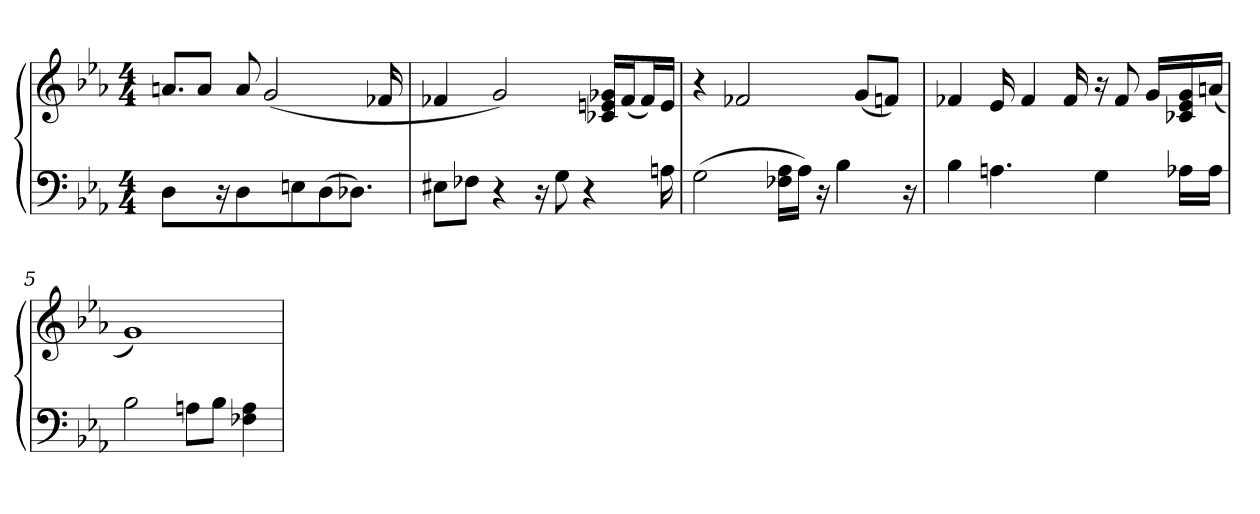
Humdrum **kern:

**kern	**kern
*part1	*part1
*staff2	*staff1
*clefF4	*clefG2
*k[b-e-a-]	*k[b-e-a-]
*M4/4	*M4/4
=1	=1
4D	8.an/L
.	8a/J
16r	.
4D	8a
.	(2g
8En\L	.
(8D\J	.
8.D-XJ)	.
.	16f-X
=2	=2
8E#X\L	4f-X
8F-X\J	.
4r	2g)
16r	.
8G	.
4r	.
.	16c-X/ 16en/ 16g-X/LL
.	(16f-/J
.	16f-/L)
16An	16e/JJ
=3	=3
(2G	4r
.	2f-X
16F-X\ 16A-\LL	.
16A-\JJ)	.
16r	.
4B-	.
.	(8g/L
.	8fn/J)
16r	.
=4	=4
4B-	4f-X
4.An	16e-
.	4f-
.	16f-
4G	16r
.	8f-
.	16g/LL
16A-X\LL	16c-X/ 16e-/ 16g/
16A-\JJ	(16an/JJ
=5	=5
2B-	1g)
8An\L	.
8B-\J	.
4F-X 4A	.
=	=
*-	*-
